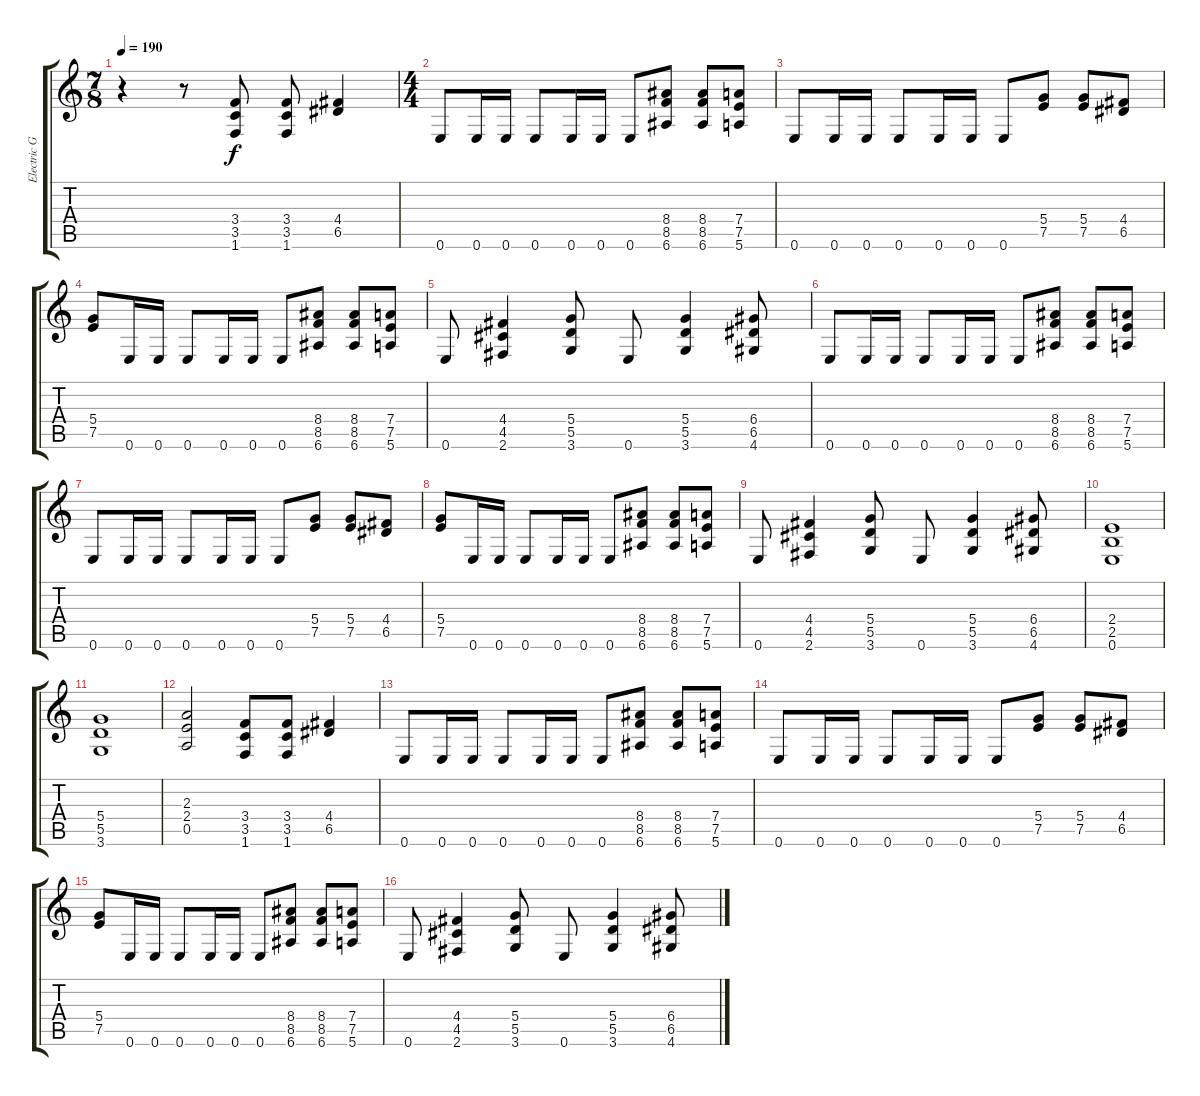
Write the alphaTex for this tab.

\track ("Electric Guitar 2" "Electric G") {instrument overdrivenguitar}
\staff {score tabs}
\tuning (E4 B3 G3 D3 A2 E2) {hide}
\ts (7 8)
\tempo 190
\clef g2
\ks c
r.4{dy f} r.8 (3.4 3.5 1.6).8 (3.4 3.5 1.6).8 (4.4 6.5).4 |
\ts (4 4)
0.6.8 0.6.16 0.6.16 0.6.8 0.6.16 0.6.16 0.6.8 (8.4 8.5 6.6).8 (8.4 8.5 6.6).8 (7.4 7.5 5.6).8 |
0.6.8 0.6.16 0.6.16 0.6.8 0.6.16 0.6.16 0.6.8 (5.4 7.5).8 (5.4 7.5).8 (4.4 6.5).8 |
(5.4 7.5).8 0.6.16 0.6.16 0.6.8 0.6.16 0.6.16 0.6.8 (8.4 8.5 6.6).8 (8.4 8.5 6.6).8 (7.4 7.5 5.6).8 |
0.6.8 (4.4 4.5 2.6).4 (5.4 5.5 3.6).8 0.6.8 (5.4 5.5 3.6).4 (6.4 6.5 4.6).8 |
0.6.8 0.6.16 0.6.16 0.6.8 0.6.16 0.6.16 0.6.8 (8.4 8.5 6.6).8 (8.4 8.5 6.6).8 (7.4 7.5 5.6).8 |
0.6.8 0.6.16 0.6.16 0.6.8 0.6.16 0.6.16 0.6.8 (5.4 7.5).8 (5.4 7.5).8 (4.4 6.5).8 |
(5.4 7.5).8 0.6.16 0.6.16 0.6.8 0.6.16 0.6.16 0.6.8 (8.4 8.5 6.6).8 (8.4 8.5 6.6).8 (7.4 7.5 5.6).8 |
0.6.8 (4.4 4.5 2.6).4 (5.4 5.5 3.6).8 0.6.8 (5.4 5.5 3.6).4 (6.4 6.5 4.6).8 |
(2.4 2.5 0.6).1 |
(5.4 5.5 3.6).1 |
(2.3 2.4 0.5).2 (3.4 3.5 1.6).8 (3.4 3.5 1.6).8 (4.4 6.5).4 |
0.6.8 0.6.16 0.6.16 0.6.8 0.6.16 0.6.16 0.6.8 (8.4 8.5 6.6).8 (8.4 8.5 6.6).8 (7.4 7.5 5.6).8 |
0.6.8 0.6.16 0.6.16 0.6.8 0.6.16 0.6.16 0.6.8 (5.4 7.5).8 (5.4 7.5).8 (4.4 6.5).8 |
(5.4 7.5).8 0.6.16 0.6.16 0.6.8 0.6.16 0.6.16 0.6.8 (8.4 8.5 6.6).8 (8.4 8.5 6.6).8 (7.4 7.5 5.6).8 |
0.6.8 (4.4 4.5 2.6).4 (5.4 5.5 3.6).8 0.6.8 (5.4 5.5 3.6).4 (6.4 6.5 4.6).8
